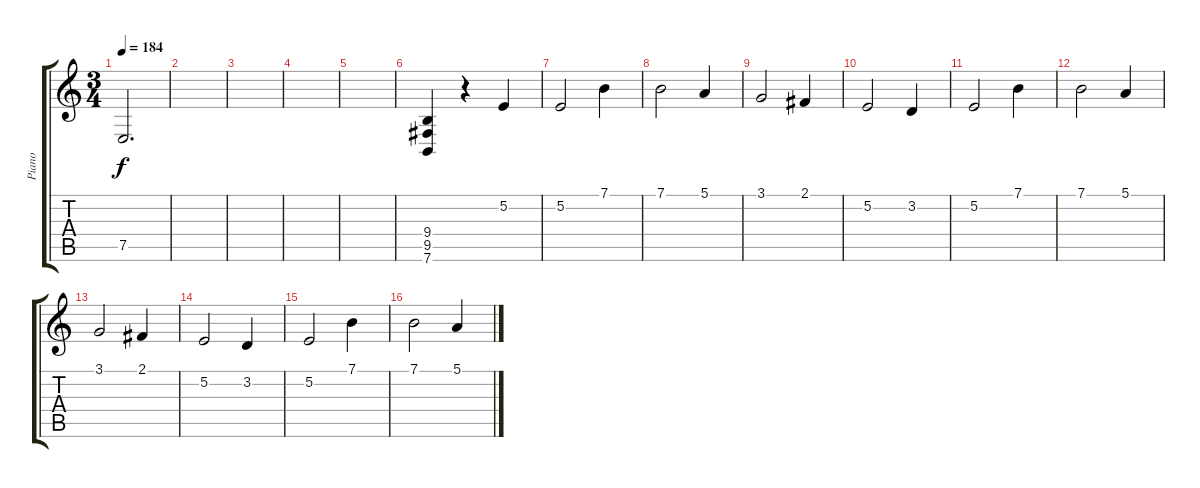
\track ("Piano" "Piano") {instrument acousticgrandpiano}
\staff {score tabs}
\tuning (E4 B3 G3 D3 A2 E2) {hide}
\ts (3 4)
\tempo 184
\clef g2
\ks c
7.5.2{d dy f} |
|
|
|
|
(9.4 9.5 7.6).4 r.4 5.2.4 |
5.2.2 7.1.4 |
7.1.2 5.1.4 |
3.1.2 2.1.4 |
5.2.2 3.2.4 |
5.2.2 7.1.4 |
7.1.2 5.1.4 |
3.1.2 2.1.4 |
5.2.2 3.2.4 |
5.2.2 7.1.4 |
7.1.2 5.1.4
